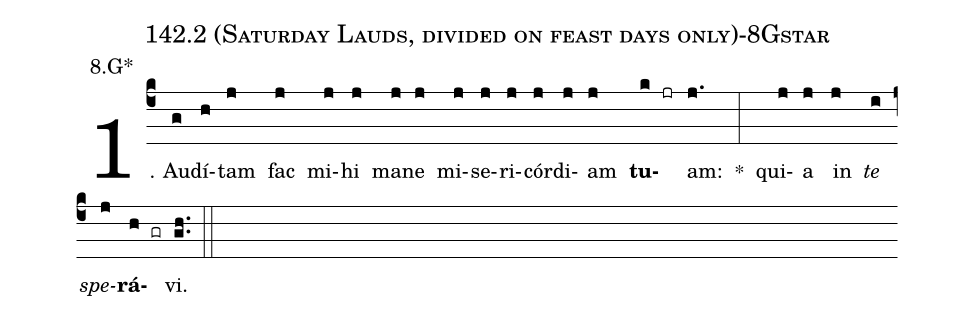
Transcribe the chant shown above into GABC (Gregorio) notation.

name: 142.2 (Saturday Lauds, divided on feast days only)-8Gstar;
annotation: 8.G*;
%%
(c4)1. Au(g)dí(h)tam(j) fac(j) mi(j)hi(j) ma(j)ne(j) mi(j)se(j)ri(j)cór(j)di(j)am(j) <b>tu</b>(k jr)am:(j.) *(:) qui(j)a(j) in(j) <i>te</i>(i) <i>spe</i>(j)<b>rá</b>(h gr)vi.(gh..) (::)
